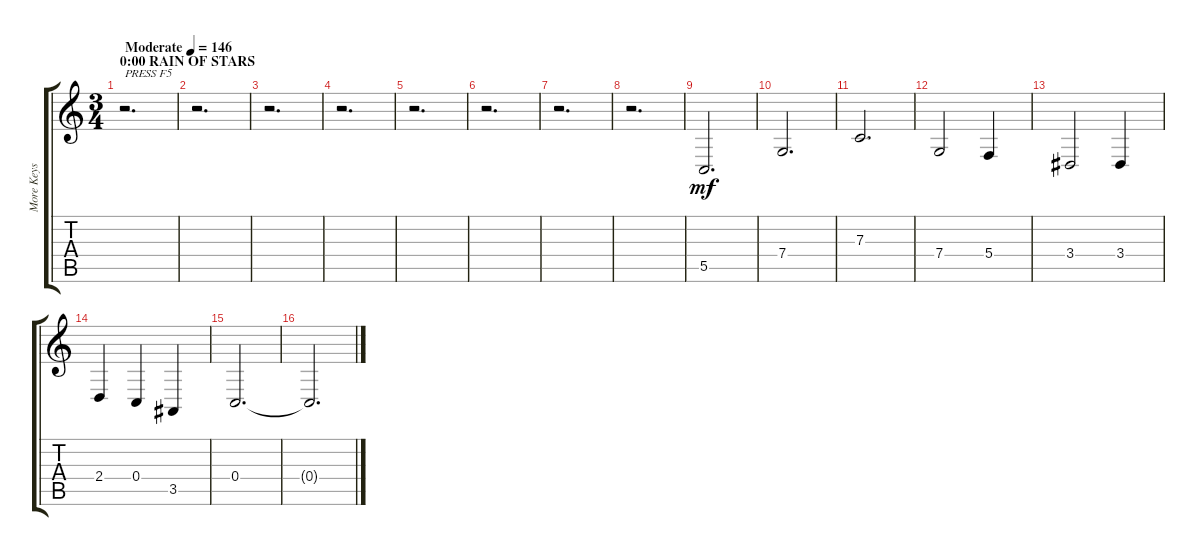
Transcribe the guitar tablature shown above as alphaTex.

\track ("More Keys" "More Keys") {instrument stringensemble1}
\staff {score tabs}
\tuning (D4 A3 F3 C3 G2 C2) {hide}
\ts (3 4)
\section ("" "0:00 RAIN OF STARS")
\tempo (146 "Moderate")
\clef g2
\ks c
r.2{d txt "PRESS F5" dy mf instrument stringensemble1} |
r.2{d} |
r.2{d} |
r.2{d} |
r.2{d} |
r.2{d} |
r.2{d} |
r.2{d} |
5.5.2{d} |
7.4.2{d} |
7.3.2{d} |
7.4.2 5.4.4 |
3.4.2 3.4.4 |
2.4.4 0.4.4 3.5.4 |
0.4.2{d} |
0.4{t}.2{d}
